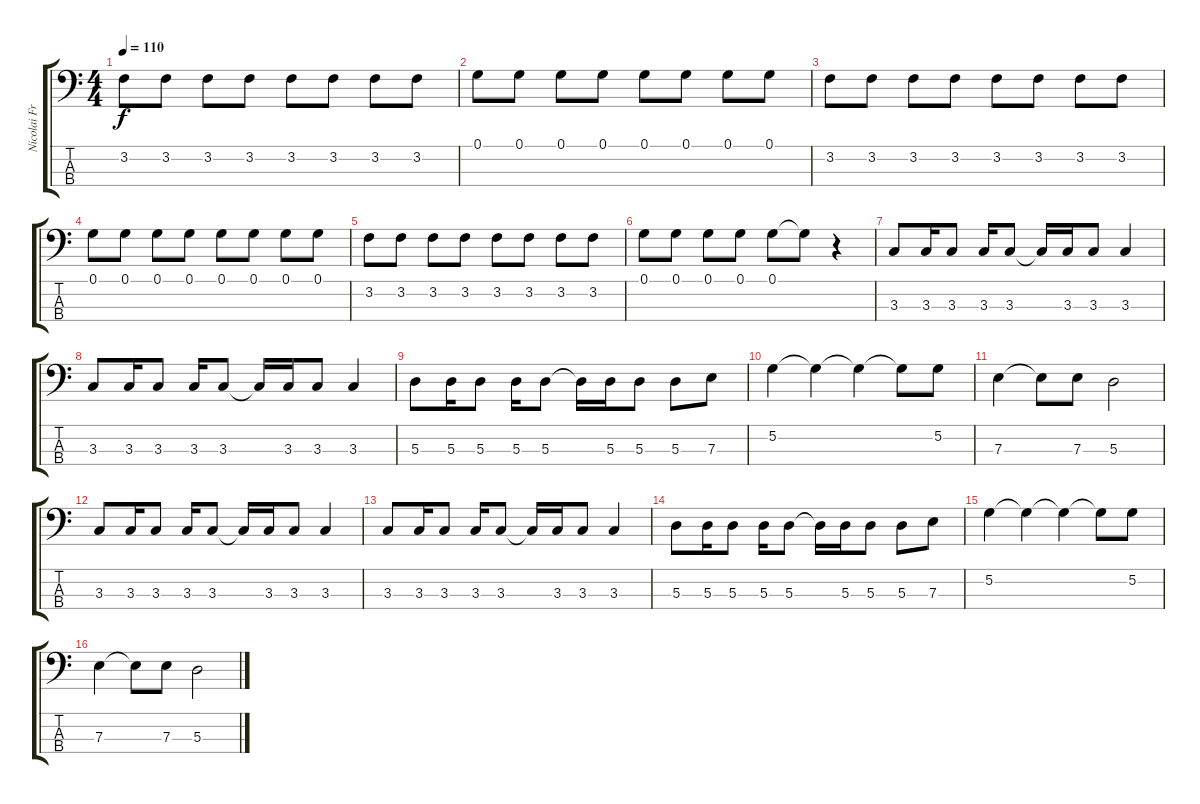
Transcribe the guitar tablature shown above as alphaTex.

\track ("Nicolai Fraiture" "Nicolai Fr") {instrument electricbasspick}
\staff {score tabs}
\tuning (G2 D2 A1 E1) {hide}
\ts (4 4)
\tempo 110
\clef f4
\ks c
3.2.8{dy f} 3.2.8 3.2.8 3.2.8 3.2.8 3.2.8 3.2.8 3.2.8 |
0.1.8 0.1.8 0.1.8 0.1.8 0.1.8 0.1.8 0.1.8 0.1.8 |
3.2.8 3.2.8 3.2.8 3.2.8 3.2.8 3.2.8 3.2.8 3.2.8 |
0.1.8 0.1.8 0.1.8 0.1.8 0.1.8 0.1.8 0.1.8 0.1.8 |
3.2.8 3.2.8 3.2.8 3.2.8 3.2.8 3.2.8 3.2.8 3.2.8 |
0.1.8 0.1.8 0.1.8 0.1.8 0.1.8 0.1{t}.8 r.4 |
3.3.8 3.3.16 3.3.8 3.3.16 3.3.8 3.3{t}.16 3.3.16 3.3.8 3.3.4 |
3.3.8 3.3.16 3.3.8 3.3.16 3.3.8 3.3{t}.16 3.3.16 3.3.8 3.3.4 |
5.3.8 5.3.16 5.3.8 5.3.16 5.3.8 5.3{t}.16 5.3.16 5.3.8 5.3.8 7.3.8 |
5.2.4 5.2{t}.4 5.2{t}.4 5.2{t}.8 5.2.8 |
7.3.4 7.3{t}.8 7.3.8 5.3.2 |
3.3.8 3.3.16 3.3.8 3.3.16 3.3.8 3.3{t}.16 3.3.16 3.3.8 3.3.4 |
3.3.8 3.3.16 3.3.8 3.3.16 3.3.8 3.3{t}.16 3.3.16 3.3.8 3.3.4 |
5.3.8 5.3.16 5.3.8 5.3.16 5.3.8 5.3{t}.16 5.3.16 5.3.8 5.3.8 7.3.8 |
5.2.4 5.2{t}.4 5.2{t}.4 5.2{t}.8 5.2.8 |
7.3.4 7.3{t}.8 7.3.8 5.3.2
